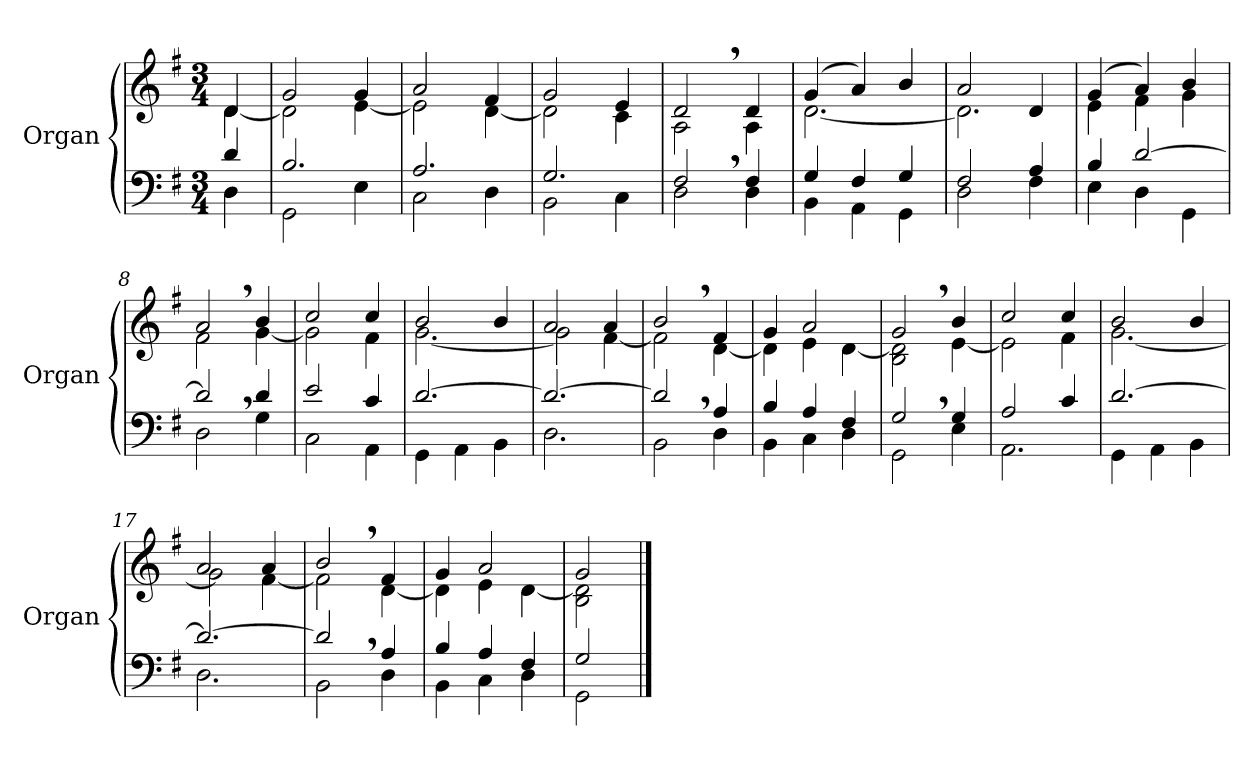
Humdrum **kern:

**kern	**kern
*part1	*part1
*staff2	*staff1
*I"Organ	*
*I'Organ	*
*clefF4	*clefG2
*k[f#]	*k[f#]
*M3/4	*M3/4
=	=
*^	*^
4d/	4D\	4d/	[<4d\
=1	=1	=1	=1
2.B/	2GG\	2g/	2d\]
.	4E\	4g/	[<4e\
=2	=2	=2	=2
2.A/	2C\	2a/	2e\]
.	4D\	4f#/	[<4d\
=3	=3	=3	=3
2.G/	2BB\	2g/	2d\]
.	4C\	4e/	4c\
=4	=4	=4	=4
2F#,</	2D\	2d,>/	2A\
4F#/	4D\	4d/	4A\
=5	=5	=5	=5
4G/	4BB\	(>4g/	[<2.d\
4F#/	4AA\	4a/)	.
4G/	4GG\	4b/	.
=6	=6	=6	=6
2F#/	2D\	2a/	2.d\]
4A/	4F#\	4d/	.
=7	=7	=7	=7
4B/	4E\	(>4g/	4e\
[>2d/	4D\	4a/)	4f#\
.	4GG\	4b/	4g\
=8	=8	=8	=8
2d,</]	2D\	2a,>/	2f#\
4d/	4G\	4b/	[<4g\
=9	=9	=9	=9
2e/	2C\	2cc/	2g\]
4c/	4AA\	4cc/	4f#\
=10	=10	=10	=10
[>2.d/	4GG\	2b/	[<2.g\
.	4AA\	.	.
.	4BB\	4b/	.
=11	=11	=11	=11
2.d/_>	2.D\	2a/	2g\]
.	.	4a/	[<4f#\
=12	=12	=12	=12
2d,</]	2BB\	2b,>/	2f#\]
4A/	4D\	4f#/	[<4d\
=13	=13	=13	=13
4B/	4BB\	4g/	4d\]
4A/	4C\	2a/	4e\
4F#/	4D\	.	[<4d\
=14	=14	=14	=14
2G,</	2GG\	2g,>/	2B\ 2d\]
4G/	4E\	4b/	[<4e\
=15	=15	=15	=15
2A/	2.AA\	2cc/	2e\]
4c/	.	4cc/	4f#\
=16	=16	=16	=16
[>2.d/	4GG\	2b/	[<2.g\
.	4AA\	.	.
.	4BB\	4b/	.
=17	=17	=17	=17
2.d/_>	2.D\	2a/	2g\]
.	.	4a/	[<4f#\
=18	=18	=18	=18
2d,</]	2BB\	2b,>/	2f#\]
4A/	4D\	4f#/	[<4d\
=19	=19	=19	=19
4B/	4BB\	4g/	4d\]
4A/	4C\	2a/	4e\
4F#/	4D\	.	[<4d\
=20	=20	=20	=20
2G/	2GG\	2g/	2B\ 2d\]
*v	*v	*	*
*	*v	*v
==	==
*-	*-
